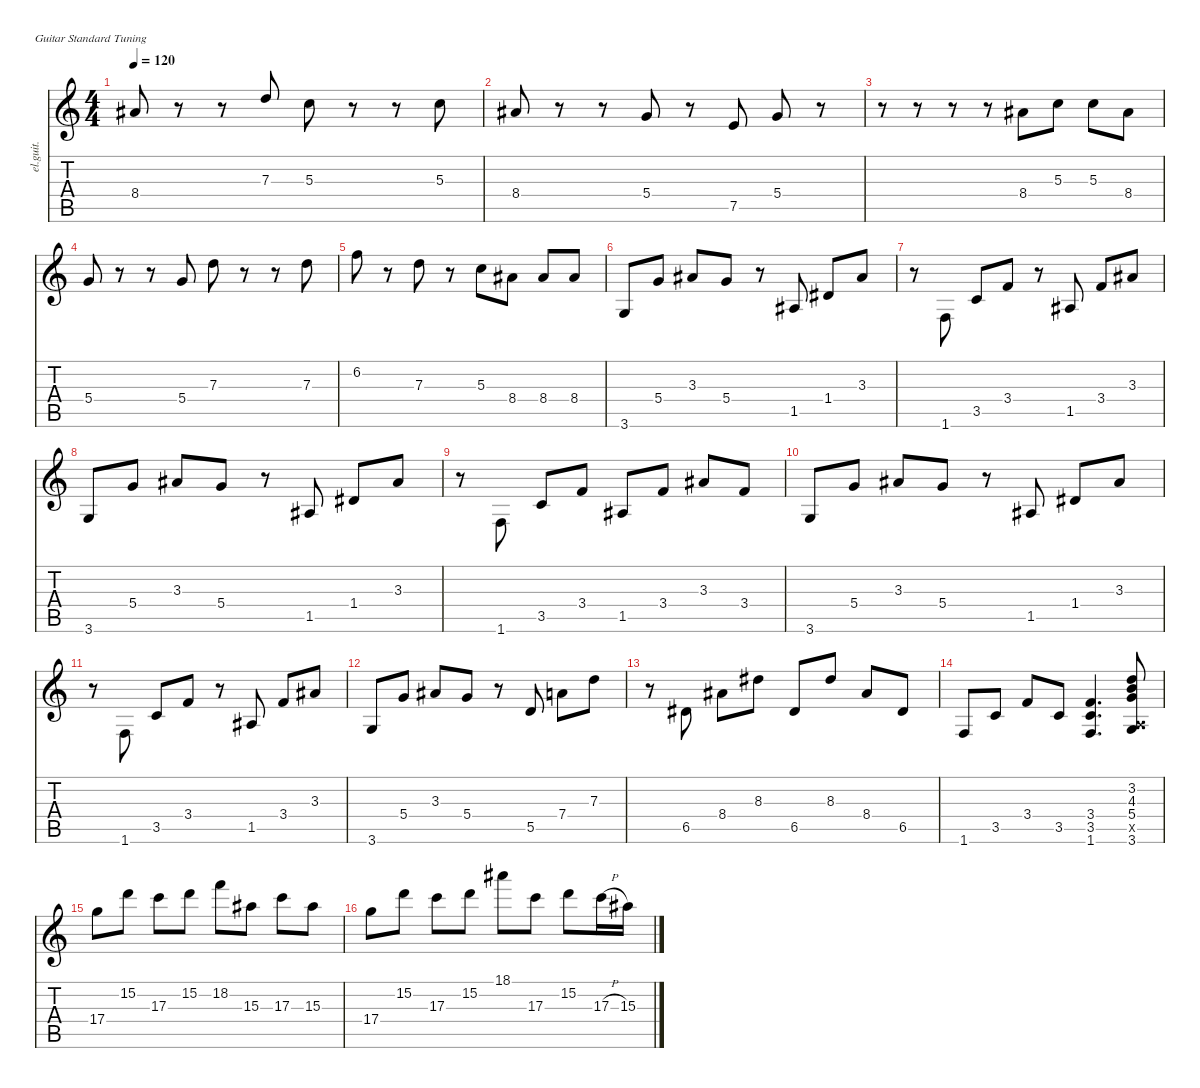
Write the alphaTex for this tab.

\defaultSystemsLayout 4
\hideDynamics
\bracketExtendMode nobrackets
\otherSystemsTrackNameOrientation horizontal
\track ("Clean Guitar" "el.guit.") {instrument electricguitarclean}
\staff {score tabs}
\tuning (E4 B3 G3 D3 A2 E2)
\ts (4 4)
\tempo 120
\clef g2
\ks c
8.4{acc #}.8{dy mf beam Up} r.8{beam Up} r.8{beam Up} 7.3.8{beam Down} 5.3.8{beam Down} r.8{beam Down} r.8{beam Down} 5.3.8{beam Down} |
8.4{acc #}.8{beam Up} r.8{beam Up} r.8{beam Up} 5.4.8{beam Up} r.8{beam Up} 7.5.8{beam Up} 5.4.8{beam Up} r.8{beam Up} |
r.8{beam Down} r.8{beam Down} r.8{beam Down} r.8{beam Down} 8.4{acc #}.8{beam Down} 5.3.8{beam Down} 5.3.8{beam Down} 8.4{acc #}.8{beam Down} |
5.4.8{beam Up} r.8{beam Up} r.8{beam Up} 5.4.8{beam Up} 7.3.8{beam Down} r.8{beam Down} r.8{beam Down} 7.3.8{beam Down} |
6.2.8{beam Down} r.8{beam Down} 7.3.8{beam Down} r.8{beam Down} 5.3.8{beam Down} 8.4{acc #}.8{beam Down} 8.4{acc #}.8{beam Up} 8.4{acc #}.8{beam Up} |
3.6.8{beam Up} 5.4.8{beam Up} 3.3{acc #}.8{beam Up} 5.4.8{beam Up} r.8{beam Up} 1.5{acc #}.8{beam Up} 1.4{acc #}.8{beam Up} 3.3{acc #}.8{beam Up} |
r.8{beam Down} 1.6.8{beam Up} 3.5.8{beam Up} 3.4.8{beam Up} r.8{beam Up} 1.5{acc #}.8{beam Up} 3.4.8{beam Up} 3.3{acc #}.8{beam Up} |
3.6.8{beam Up} 5.4.8{beam Up} 3.3{acc #}.8{beam Up} 5.4.8{beam Up} r.8{beam Up} 1.5{acc #}.8{beam Up} 1.4{acc #}.8{beam Up} 3.3{acc #}.8{beam Up} |
r.8{beam Down} 1.6.8{beam Up} 3.5.8{beam Up} 3.4.8{beam Up} 1.5{acc #}.8{beam Up} 3.4.8{beam Up} 3.3{acc #}.8{beam Up} 3.4.8{beam Up} |
3.6.8{beam Up} 5.4.8{beam Up} 3.3{acc #}.8{beam Up} 5.4.8{beam Up} r.8{beam Up} 1.5{acc #}.8{beam Up} 1.4{acc #}.8{beam Up} 3.3{acc #}.8{beam Up} |
r.8{beam Down} 1.6.8{beam Up} 3.5.8{beam Up} 3.4.8{beam Up} r.8{beam Up} 1.5{acc #}.8{beam Up} 3.4.8{beam Up} 3.3{acc #}.8{beam Up} |
3.6.8{beam Up} 5.4.8{beam Up} 3.3{acc #}.8{beam Up} 5.4.8{beam Up} r.8{beam Up} 5.5.8{beam Up} 7.4.8{beam Down} 7.3.8{beam Down} |
r.8{beam Down} 6.5{acc #}.8{beam Up} 8.4{acc #}.8{beam Down} 8.3{acc #}.8{beam Down} 6.5{acc #}.8{beam Up} 8.3{acc #}.8{beam Up} 8.4{acc #}.8{beam Up} 6.5{acc #}.8{beam Up} |
1.6.8{beam Up} 3.5.8{beam Up} 3.4.8{beam Up} 3.5.8{beam Up} (1.6 3.5 3.4).4{d beam Up} (3.2 4.3 5.4 3.6 0.5{x}).8{beam Up} |
17.4.8{beam Down} 15.2.8{beam Down} 17.3.8{beam Down} 15.2.8{beam Down} 18.2.8{beam Down} 15.3{acc #}.8{beam Down} 17.3.8{beam Down} 15.3{acc #}.8{beam Down} |
17.4.8{beam Down} 15.2.8{beam Down} 17.3.8{beam Down} 15.2.8{beam Down} 18.1{acc #}.8{beam Down} 17.3.8{beam Down} 15.2.8{beam Down} 17.3{h}.16{beam Down} 15.3{acc #}.16{beam Down}
